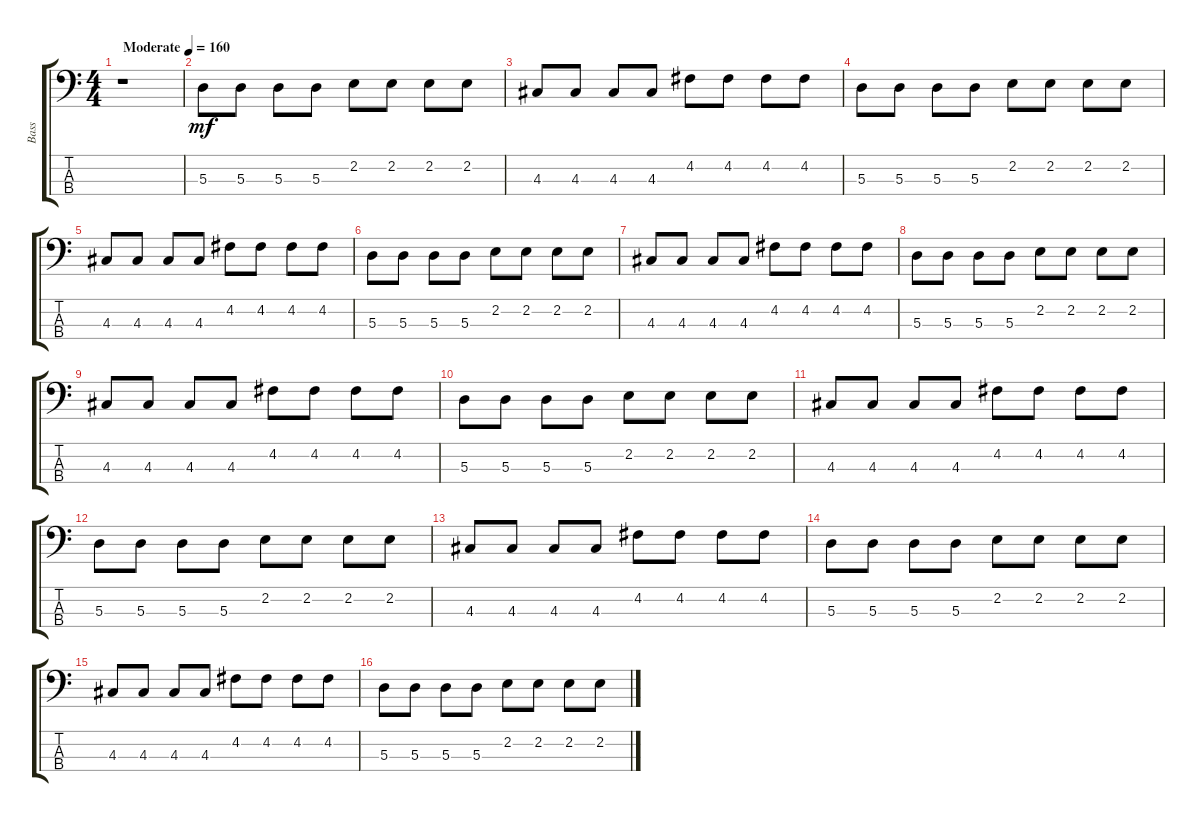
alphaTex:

\track ("Bass" "Bass") {instrument electricbassfinger}
\staff {score tabs}
\tuning (G2 D2 A1 E1) {hide}
\ts (4 4)
\tempo (160 "Moderate")
\clef f4
\ks c
r.1{dy mf instrument electricbassfinger} |
5.3.8 5.3.8 5.3.8 5.3.8 2.2.8 2.2.8 2.2.8 2.2.8 |
4.3.8 4.3.8 4.3.8 4.3.8 4.2.8 4.2.8 4.2.8 4.2.8 |
5.3.8 5.3.8 5.3.8 5.3.8 2.2.8 2.2.8 2.2.8 2.2.8 |
4.3.8 4.3.8 4.3.8 4.3.8 4.2.8 4.2.8 4.2.8 4.2.8 |
5.3.8 5.3.8 5.3.8 5.3.8 2.2.8 2.2.8 2.2.8 2.2.8 |
4.3.8 4.3.8 4.3.8 4.3.8 4.2.8 4.2.8 4.2.8 4.2.8 |
5.3.8 5.3.8 5.3.8 5.3.8 2.2.8 2.2.8 2.2.8 2.2.8 |
4.3.8 4.3.8 4.3.8 4.3.8 4.2.8 4.2.8 4.2.8 4.2.8 |
5.3.8 5.3.8 5.3.8 5.3.8 2.2.8 2.2.8 2.2.8 2.2.8 |
4.3.8 4.3.8 4.3.8 4.3.8 4.2.8 4.2.8 4.2.8 4.2.8 |
5.3.8 5.3.8 5.3.8 5.3.8 2.2.8 2.2.8 2.2.8 2.2.8 |
4.3.8 4.3.8 4.3.8 4.3.8 4.2.8 4.2.8 4.2.8 4.2.8 |
5.3.8 5.3.8 5.3.8 5.3.8 2.2.8 2.2.8 2.2.8 2.2.8 |
4.3.8 4.3.8 4.3.8 4.3.8 4.2.8 4.2.8 4.2.8 4.2.8 |
5.3.8 5.3.8 5.3.8 5.3.8 2.2.8 2.2.8 2.2.8 2.2.8
